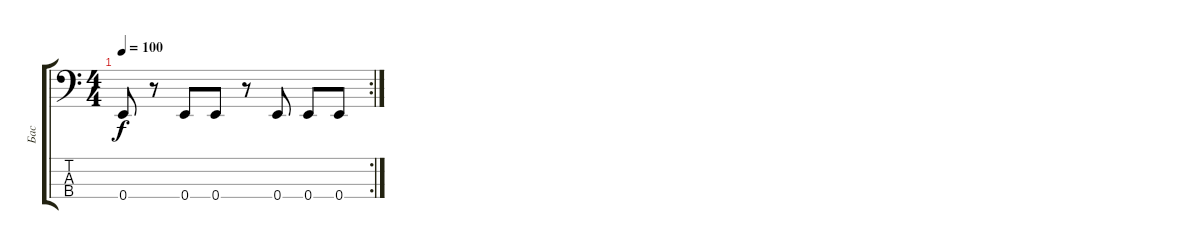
\track ("Бас" "Бас") {instrument acousticbass}
\staff {score tabs}
\tuning (G2 D2 A1 E1) {hide}
\rc 2
\ts (4 4)
\tempo 100
\clef f4
\ks c
0.4.8{dy f} r.8 0.4.8 0.4.8 r.8 0.4.8 0.4.8 0.4.8
